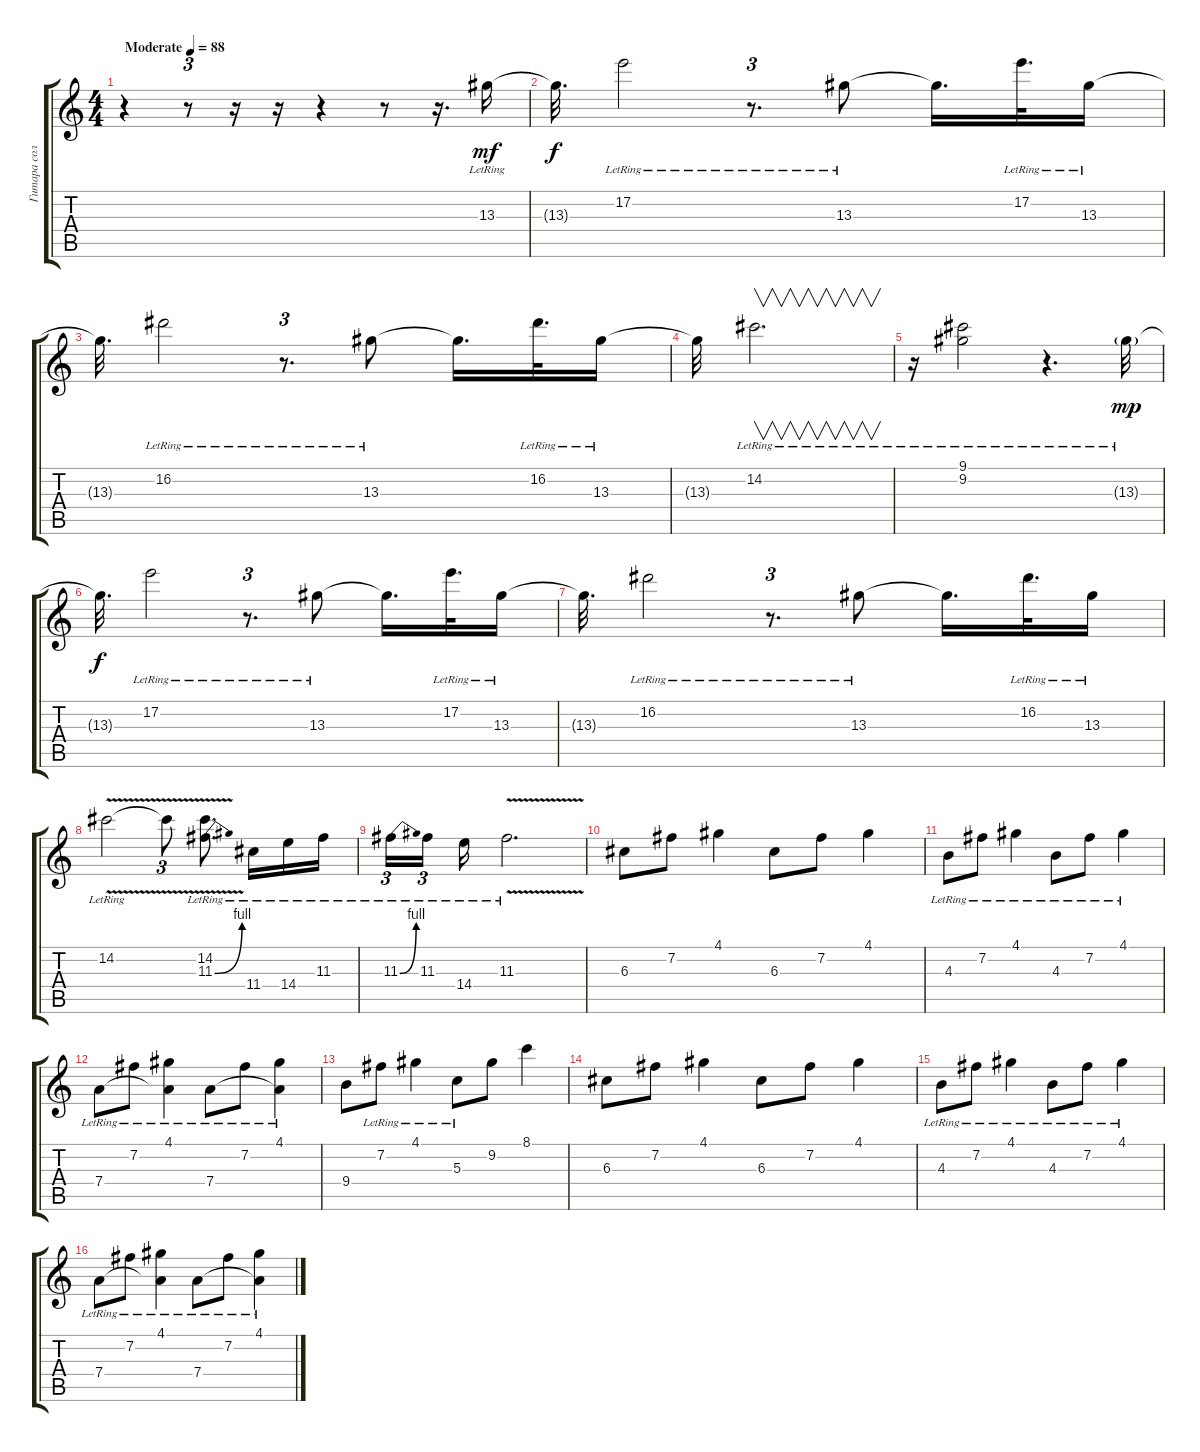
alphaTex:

\track ("Гитара соло(Дилей)" "Гитара сол") {instrument electricguitarjazz}
\staff {score tabs}
\tuning (E4 B3 G3 D3 A2 E2) {hide}
\ts (4 4)
\tempo (88 "Moderate")
\clef g2
\ks c
r.4{dy mf instrument electricguitarjazz} r.8{tu (3 2)} r.16 r.16 r.4 r.8 r.16{d} 13.3{lr}.16 |
13.3{t}.32{d dy f} 17.2{lr}.2 r.8{d tu (3 2)} 13.3{lr}.8 13.3{t}.16{d} 17.2{lr}.32{d} 13.3{lr}.16 |
13.3{t}.32{d} 16.2{lr}.2 r.8{d tu (3 2)} 13.3{lr}.8 13.3{t}.16{d} 16.2{lr}.32{d} 13.3{lr}.16 |
13.3{t}.32 14.2{lr}.2{v d} |
r.16 (9.1{lr} 9.2{lr}).2 r.4{d} 13.3{g lr}.32{dy mp} |
13.3{t}.32{d dy f} 17.2{lr}.2 r.8{d tu (3 2)} 13.3{lr}.8 13.3{t}.16{d} 17.2{lr}.32{d} 13.3{lr}.16 |
13.3{t}.32{d} 16.2{lr}.2 r.8{d tu (3 2)} 13.3{lr}.8 13.3{t}.16{d} 16.2{lr}.32{d} 13.3{lr}.16 |
14.2{v lr}.2 14.2{t}.8{tu (3 2)} (14.2{v lr} 11.3{be (bend 0 0 60 4) v lr}).8{d} 11.4{lr}.16 14.4{lr}.16 11.3{lr}.16 |
11.3{be (bend 0 0 60 4) lr}.16{tu (3 2)} 11.3{lr}.16{tu (3 2) beam splitsecondary} 14.4{lr}.16 11.3{v lr}.2{d} |
6.3.8{instrument electricguitarclean} 7.2.8 4.1.4 6.3.8 7.2.8 4.1.4 |
4.3{lr}.8 7.2{lr}.8 4.1{lr}.4 4.3{lr}.8 7.2{lr}.8 4.1{lr}.4 |
7.4{lr}.8 7.2{lr}.8 (4.1{lr} 7.4{t}).4 7.4{lr}.8 7.2{lr}.8 (4.1{lr} 7.4{t}).4 |
9.4.8 7.2{lr}.8 4.1{lr}.4 5.3{lr}.8 9.2.8 8.1.4 |
6.3.8{instrument electricguitarclean} 7.2.8 4.1.4 6.3.8 7.2.8 4.1.4 |
4.3{lr}.8 7.2{lr}.8 4.1{lr}.4 4.3{lr}.8 7.2{lr}.8 4.1{lr}.4 |
7.4{lr}.8 7.2{lr}.8 (4.1{lr} 7.4{t}).4 7.4{lr}.8 7.2{lr}.8 (4.1{lr} 7.4{t}).4
